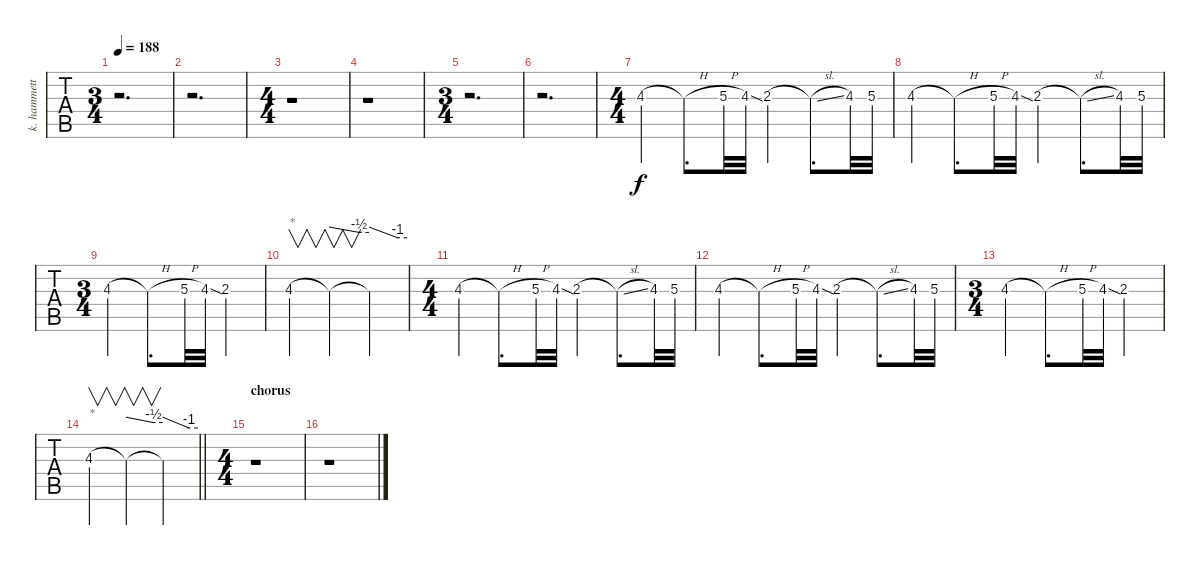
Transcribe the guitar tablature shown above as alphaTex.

\track ("k. hammett - lead guitar" "k. hammett") {instrument distortionguitar}
\staff {tabs}
\tuning (E4 B3 G3 D3 A2 E2) {hide}
\ts (3 4)
\tempo 188
\clef g2
\ks c
r.2{d dy f} |
r.2{d} |
\ts (4 4)
r.1 |
r.1 |
\ts (3 4)
r.2{d} |
r.2{d} |
\ts (4 4)
4.3.4 4.3{h t}.8{d} 5.3{h}.32 4.3{sod}.32 2.3.4 2.3{sl t}.8{d} 4.3.32 5.3.32 |
4.3.4 4.3{h t}.8{d} 5.3{h}.32 4.3{sod}.32 2.3.4 2.3{sl t}.8{d} 4.3.32 5.3.32 |
\ts (3 4)
4.3.4 4.3{h t}.8{d} 5.3{h}.32 4.3{sod}.32 2.3.4 |
4.3.4{v txt "*"} 4.3{t}.4{v tbe (custom default 0 0 45 -2 60 -2)} 4.3{t}.4{tbe (custom default 0 0 45 -4 60 -4)} |
\ts (4 4)
4.3.4 4.3{h t}.8{d} 5.3{h}.32 4.3{sod}.32 2.3.4 2.3{sl t}.8{d} 4.3.32 5.3.32 |
4.3.4 4.3{h t}.8{d} 5.3{h}.32 4.3{sod}.32 2.3.4 2.3{sl t}.8{d} 4.3.32 5.3.32 |
\ts (3 4)
4.3.4 4.3{h t}.8{d} 5.3{h}.32 4.3{sod}.32 2.3.4 |
\barLineRight lightlight
4.3.4{v txt "*"} 4.3{t}.4{v tbe (custom default 0 0 45 -2 60 -2)} 4.3{t}.4{tbe (custom default 0 0 45 -4 60 -4)} |
\ts (4 4)
\section ("" "chorus")
r.1 |
r.1
